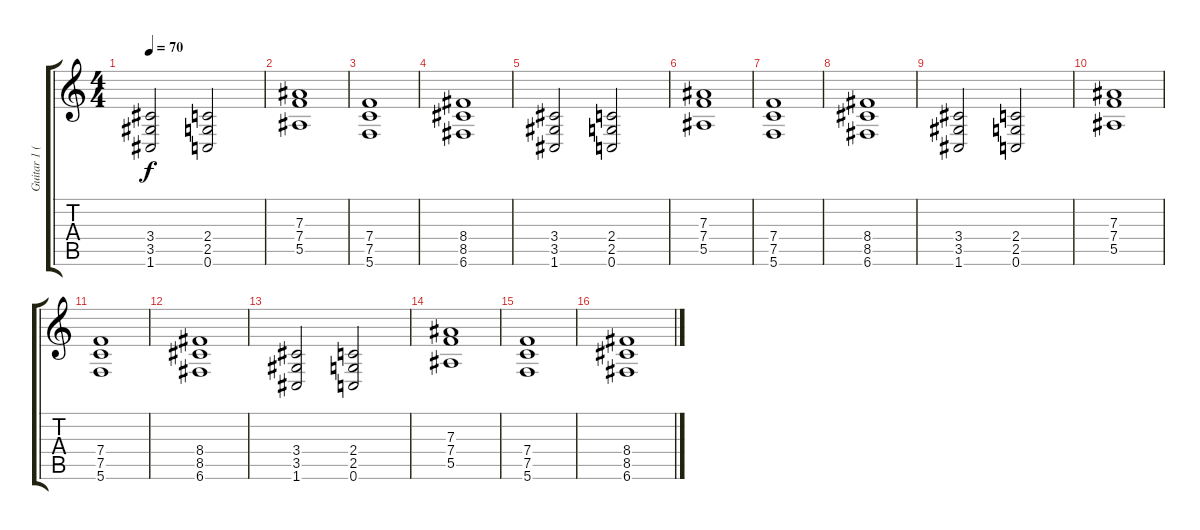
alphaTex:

\track ("Guitar 1 (Distortion)" "Guitar 1 (") {instrument distortionguitar}
\staff {score tabs}
\tuning (C4 G3 Eb3 Bb2 F2 C2) {hide}
\ts (4 4)
\tempo 70
\clef g2
\ks c
(3.4 3.5 1.6).2{dy f} (2.4 2.5 0.6).2 |
(7.3 7.4 5.5).1 |
(7.4 7.5 5.6).1 |
(8.4 8.5 6.6).1 |
(3.4 3.5 1.6).2 (2.4 2.5 0.6).2 |
(7.3 7.4 5.5).1 |
(7.4 7.5 5.6).1 |
(8.4 8.5 6.6).1 |
(3.4 3.5 1.6).2 (2.4 2.5 0.6).2 |
(7.3 7.4 5.5).1 |
(7.4 7.5 5.6).1 |
(8.4 8.5 6.6).1 |
(3.4 3.5 1.6).2 (2.4 2.5 0.6).2 |
(7.3 7.4 5.5).1 |
(7.4 7.5 5.6).1 |
(8.4 8.5 6.6).1
